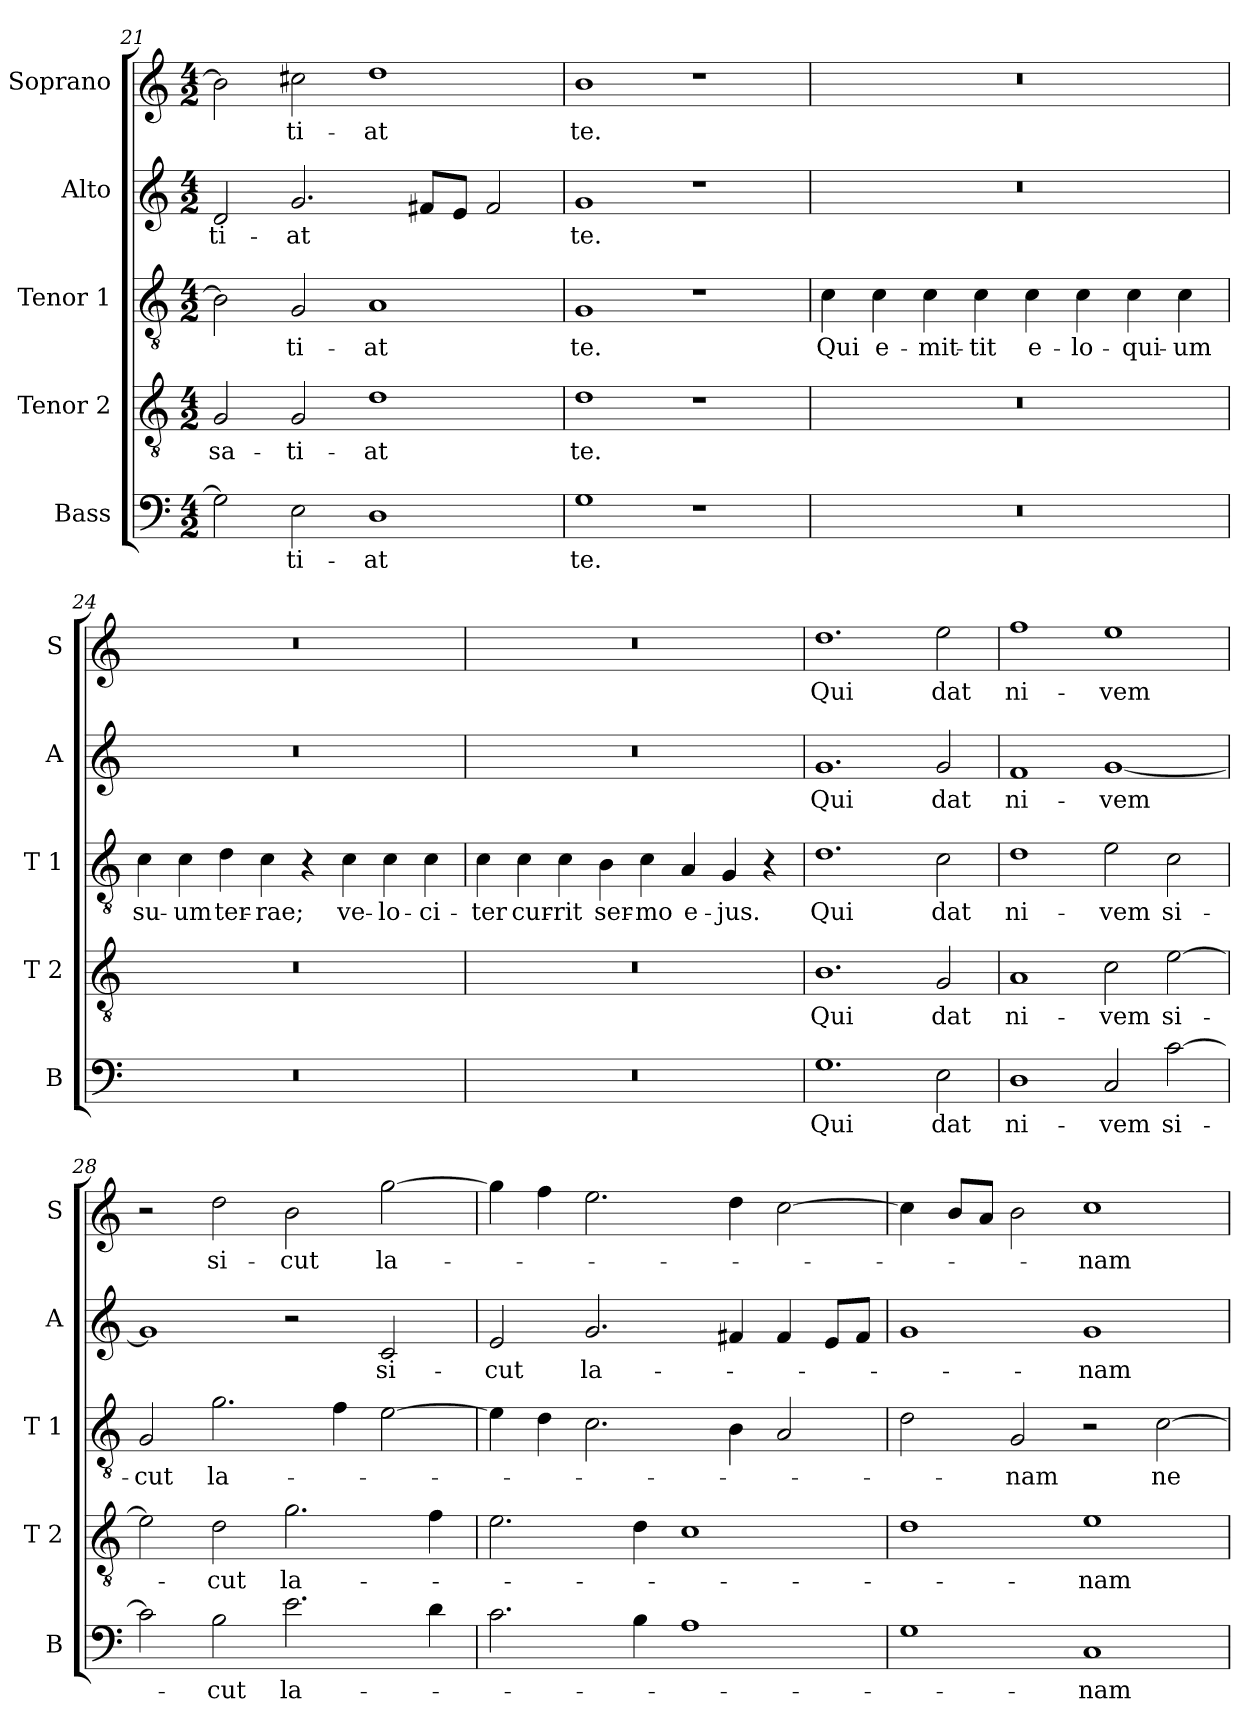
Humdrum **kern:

**kern	**text	**kern	**text	**kern	**text	**kern	**text	**kern	**text
*part5	*part5	*part4	*part4	*part3	*part3	*part2	*part2	*part1	*part1
*staff5	*staff5	*staff4	*staff4	*staff3	*staff3	*staff2	*staff2	*staff1	*staff1
*I"Bass	*	*I"Tenor 2	*	*I"Tenor 1	*	*I"Alto	*	*I"Soprano	*
*I'B	*	*I'T 2	*	*I'T 1	*	*I'A	*	*I'S	*
*clefF4	*	*clefGv2	*	*clefGv2	*	*clefG2	*	*clefG2	*
*k[]	*	*k[]	*	*k[]	*	*k[]	*	*k[]	*
*C:	*	*C:	*	*C:	*	*C:	*	*C:	*
*M4/2	*	*M4/2	*	*M4/2	*	*M4/2	*	*M4/2	*
=21	=21	=21	=21	=21	=21	=21	=21	=21	=21
!	!	!	!LO:LY:b	!	!	!	!LO:LY:b	!	!
2G\]	.	2G/	sa-	2B\]	.	2d/	-ti-	2b\]	.
!	!LO:LY:b	!	!LO:LY:b	!	!LO:LY:b	!	!LO:LY:b	!	!LO:LY:b
2E\	-ti-	2G/	-ti-	2G/	-ti-	2.g/	-at	2cc#X\	-ti-
!	!LO:LY:b	!	!LO:LY:b	!	!LO:LY:b	!	!	!	!LO:LY:b
1D	-at	1d	-at	1A	-at	.	.	1dd	-at
.	.	.	.	.	.	8f#X/L	.	.	.
.	.	.	.	.	.	8e/J	.	.	.
.	.	.	.	.	.	2f#/	.	.	.
=22	=22	=22	=22	=22	=22	=22	=22	=22	=22
!	!LO:LY:b	!	!LO:LY:b	!	!LO:LY:b	!	!LO:LY:b	!	!LO:LY:b
1G	te.	1d	te.	1G	te.	1g	te.	1b	te.
1r	.	1r	.	1r	.	1r	.	1r	.
!!LO:PB:g=z
=23	=23	=23	=23	=23	=23	=23	=23	=23	=23
!	!	!	!	!LO:N:head=solid	!LO:LY:b	!	!	!	!
0r	.	0r	.	4c\	Qui	0r	.	0r	.
!	!	!	!	!LO:N:head=solid	!LO:LY:b	!	!	!	!
.	.	.	.	4c\	e-	.	.	.	.
!	!	!	!	!LO:N:head=solid	!LO:LY:b	!	!	!	!
.	.	.	.	4c\	-mit-	.	.	.	.
!	!	!	!	!LO:N:head=solid	!LO:LY:b	!	!	!	!
.	.	.	.	4c\	-tit	.	.	.	.
!	!	!	!	!LO:N:head=solid	!LO:LY:b	!	!	!	!
.	.	.	.	4c\	e-	.	.	.	.
!	!	!	!	!LO:N:head=solid	!LO:LY:b	!	!	!	!
.	.	.	.	4c\	-lo-	.	.	.	.
!	!	!	!	!LO:N:head=solid	!LO:LY:b	!	!	!	!
.	.	.	.	4c\	-qui-	.	.	.	.
!	!	!	!	!LO:N:head=solid	!LO:LY:b	!	!	!	!
.	.	.	.	4c\	-um	.	.	.	.
=24	=24	=24	=24	=24	=24	=24	=24	=24	=24
!	!	!	!	!LO:N:head=solid	!LO:LY:b	!	!	!	!
0r	.	0r	.	4c\	su-	0r	.	0r	.
!	!	!	!	!LO:N:head=solid	!LO:LY:b	!	!	!	!
.	.	.	.	4c\	-um	.	.	.	.
!	!	!	!	!LO:N:head=solid	!LO:LY:b	!	!	!	!
.	.	.	.	4d\	ter-	.	.	.	.
!	!	!	!	!LO:N:head=solid	!LO:LY:b	!	!	!	!
.	.	.	.	4c\	-rae;	.	.	.	.
.	.	.	.	4r	.	.	.	.	.
!	!	!	!	!LO:N:head=solid	!LO:LY:b	!	!	!	!
.	.	.	.	4c\	ve-	.	.	.	.
!	!	!	!	!LO:N:head=solid	!LO:LY:b	!	!	!	!
.	.	.	.	4c\	-lo-	.	.	.	.
!	!	!	!	!LO:N:head=solid	!LO:LY:b	!	!	!	!
.	.	.	.	4c\	-ci-	.	.	.	.
=25	=25	=25	=25	=25	=25	=25	=25	=25	=25
!	!	!	!	!LO:N:head=solid	!LO:LY:b	!	!	!	!
0r	.	0r	.	4c\	-ter	0r	.	0r	.
!	!	!	!	!LO:N:head=solid	!LO:LY:b	!	!	!	!
.	.	.	.	4c\	cur-	.	.	.	.
!	!	!	!	!LO:N:head=solid	!LO:LY:b	!	!	!	!
.	.	.	.	4c\	-rit	.	.	.	.
!	!	!	!	!LO:N:head=solid	!LO:LY:b	!	!	!	!
.	.	.	.	4B\	ser-	.	.	.	.
!	!	!	!	!LO:N:head=solid	!LO:LY:b	!	!	!	!
.	.	.	.	4c\	-mo	.	.	.	.
!	!	!	!	!LO:N:head=solid	!LO:LY:b	!	!	!	!
.	.	.	.	4A/	e-	.	.	.	.
!	!	!	!	!LO:N:head=solid	!LO:LY:b	!	!	!	!
.	.	.	.	4G/	-jus.	.	.	.	.
.	.	.	.	4r	.	.	.	.	.
!!LO:LB:g=z
=26	=26	=26	=26	=26	=26	=26	=26	=26	=26
!	!LO:LY:b	!	!LO:LY:b	!	!LO:LY:b	!	!LO:LY:b	!	!LO:LY:b
1.G	Qui	1.B	Qui	1.d	Qui	1.g	Qui	1.dd	Qui
!	!LO:LY:b	!	!LO:LY:b	!	!LO:LY:b	!	!LO:LY:b	!	!LO:LY:b
2E\	dat	2G/	dat	2c\	dat	2g/	dat	2ee\	dat
=27	=27	=27	=27	=27	=27	=27	=27	=27	=27
!	!LO:LY:b	!	!LO:LY:b	!	!LO:LY:b	!	!LO:LY:b	!	!LO:LY:b
1D	ni-	1A	ni-	1d	ni-	1f	ni-	1ff	ni-
!	!LO:LY:b	!	!LO:LY:b	!	!LO:LY:b	!	!LO:LY:b	!	!LO:LY:b
2C/	-vem	2c\	-vem	2e\	-vem	[1g	-vem	1ee	-vem
!	!LO:LY:b	!	!LO:LY:b	!	!LO:LY:b	!	!	!	!
[2c\	si-	[2e\	si-	2c\	si-	.	.	.	.
=28	=28	=28	=28	=28	=28	=28	=28	=28	=28
!	!	!	!	!	!LO:LY:b	!	!	!	!
2c\]	.	2e\]	.	2G/	-cut	1g]	.	2r	.
!	!LO:LY:b	!	!LO:LY:b	!	!LO:LY:b	!	!	!	!LO:LY:b
2B\	-cut	2d\	-cut	2.g\	la-	.	.	2dd\	si-
!	!LO:LY:b	!	!LO:LY:b	!	!	!	!	!	!LO:LY:b
2.e\	la-	2.g\	la-	.	.	2r	.	2b\	-cut
.	.	.	.	4f\	.	.	.	.	.
!	!	!	!	!	!	!	!LO:LY:b	!	!LO:LY:b
.	.	.	.	[2e\	.	2c/	si-	[2gg\	la-
4d\	.	4f\	.	.	.	.	.	.	.
=29	=29	=29	=29	=29	=29	=29	=29	=29	=29
!	!	!	!	!	!	!	!LO:LY:b	!	!
2.c\	.	2.e\	.	4e\]	.	2e/	-cut	4gg\]	.
.	.	.	.	4d\	.	.	.	4ff\	.
!	!	!	!	!	!	!	!LO:LY:b	!	!
.	.	.	.	2.c\	.	2.g/	la-	2.ee\	.
4B\	.	4d\	.	.	.	.	.	.	.
1A	.	1c	.	.	.	.	.	.	.
.	.	.	.	4B\	.	4f#X/	.	4dd\	.
.	.	.	.	2A/	.	4f#/	.	[2cc\	.
.	.	.	.	.	.	8e/L	.	.	.
.	.	.	.	.	.	8f#/J	.	.	.
=30	=30	=30	=30	=30	=30	=30	=30	=30	=30
1G	.	1d	.	2d\	.	1g	.	4cc\]	.
.	.	.	.	.	.	.	.	8b/L	.
.	.	.	.	.	.	.	.	8a/J	.
!	!	!	!	!	!LO:LY:b	!	!	!	!
.	.	.	.	2G/	-nam	.	.	2b\	.
!	!LO:LY:b	!	!LO:LY:b	!	!	!	!LO:LY:b	!	!LO:LY:b
1C	-nam	1e	-nam	2r	.	1g	-nam	1cc	-nam
!	!	!	!	!	!LO:LY:b	!	!	!	!
.	.	.	.	[2c\	ne-	.	.	.	.
=	=	=	=	=	=	=	=	=	=
*-	*-	*-	*-	*-	*-	*-	*-	*-	*-
